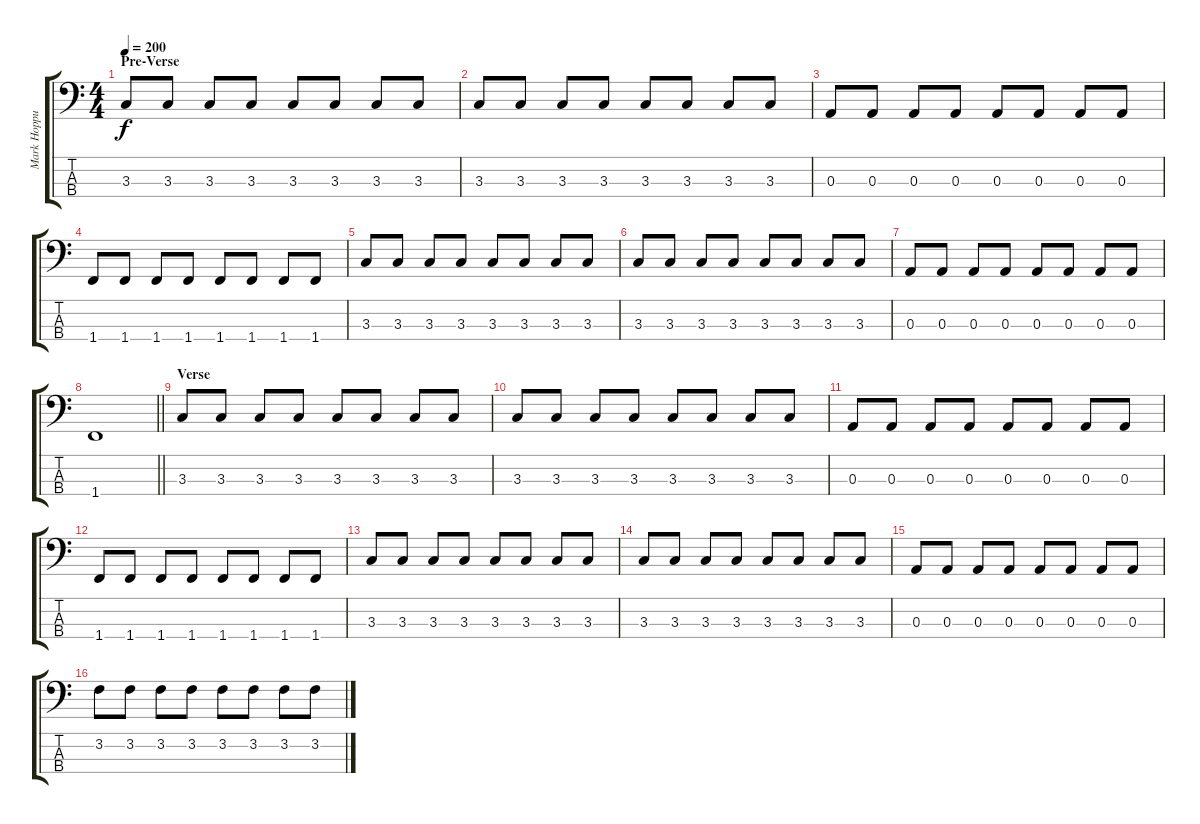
\track ("Mark Hoppus (Bass)" "Mark Hoppu") {instrument electricbasspick}
\staff {score tabs}
\tuning (G2 D2 A1 E1) {hide}
\ts (4 4)
\section ("" "Pre-Verse")
\tempo 200
\clef f4
\ks c
3.3.8{dy f} 3.3.8 3.3.8 3.3.8 3.3.8 3.3.8 3.3.8 3.3.8 |
3.3.8 3.3.8 3.3.8 3.3.8 3.3.8 3.3.8 3.3.8 3.3.8 |
0.3.8 0.3.8 0.3.8 0.3.8 0.3.8 0.3.8 0.3.8 0.3.8 |
1.4.8 1.4.8 1.4.8 1.4.8 1.4.8 1.4.8 1.4.8 1.4.8 |
3.3.8 3.3.8 3.3.8 3.3.8 3.3.8 3.3.8 3.3.8 3.3.8 |
3.3.8 3.3.8 3.3.8 3.3.8 3.3.8 3.3.8 3.3.8 3.3.8 |
0.3.8 0.3.8 0.3.8 0.3.8 0.3.8 0.3.8 0.3.8 0.3.8 |
\barLineRight lightlight
1.4.1 |
\section ("" "Verse")
3.3.8 3.3.8 3.3.8 3.3.8 3.3.8 3.3.8 3.3.8 3.3.8 |
3.3.8 3.3.8 3.3.8 3.3.8 3.3.8 3.3.8 3.3.8 3.3.8 |
0.3.8 0.3.8 0.3.8 0.3.8 0.3.8 0.3.8 0.3.8 0.3.8 |
1.4.8 1.4.8 1.4.8 1.4.8 1.4.8 1.4.8 1.4.8 1.4.8 |
3.3.8 3.3.8 3.3.8 3.3.8 3.3.8 3.3.8 3.3.8 3.3.8 |
3.3.8 3.3.8 3.3.8 3.3.8 3.3.8 3.3.8 3.3.8 3.3.8 |
0.3.8 0.3.8 0.3.8 0.3.8 0.3.8 0.3.8 0.3.8 0.3.8 |
3.2.8 3.2.8 3.2.8 3.2.8 3.2.8 3.2.8 3.2.8 3.2.8
